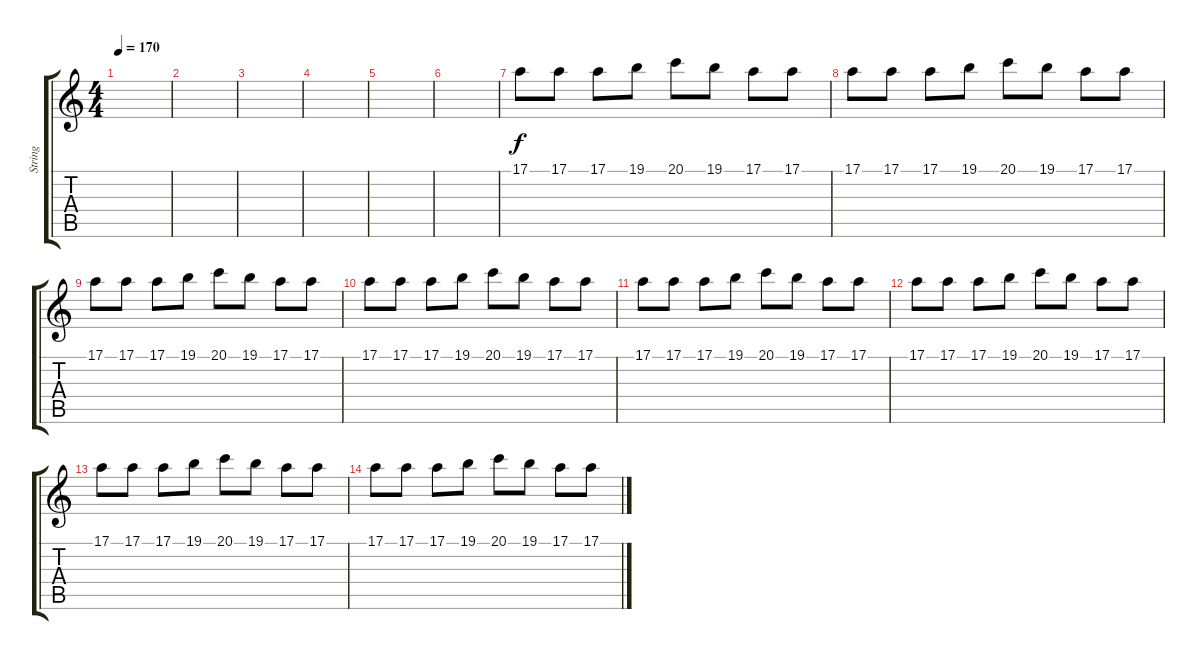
\track ("String" "String") {instrument stringensemble1}
\staff {score tabs}
\tuning (E4 B3 G3 D3 A2 E2) {hide}
\ts (4 4)
\tempo 170
\clef g2
\ks c
|
|
|
|
|
|
17.1.8{volume 11} 17.1.8 17.1.8 19.1.8 20.1.8 19.1.8 17.1.8 17.1.8 |
17.1.8 17.1.8 17.1.8 19.1.8 20.1.8 19.1.8 17.1.8 17.1.8 |
17.1.8 17.1.8 17.1.8 19.1.8 20.1.8 19.1.8 17.1.8 17.1.8 |
17.1.8 17.1.8 17.1.8 19.1.8 20.1.8 19.1.8 17.1.8 17.1.8 |
17.1.8 17.1.8 17.1.8 19.1.8 20.1.8 19.1.8 17.1.8 17.1.8 |
17.1.8 17.1.8 17.1.8 19.1.8 20.1.8 19.1.8 17.1.8 17.1.8 |
17.1.8 17.1.8 17.1.8 19.1.8 20.1.8 19.1.8 17.1.8 17.1.8 |
17.1.8 17.1.8 17.1.8 19.1.8 20.1.8 19.1.8 17.1.8 17.1.8
